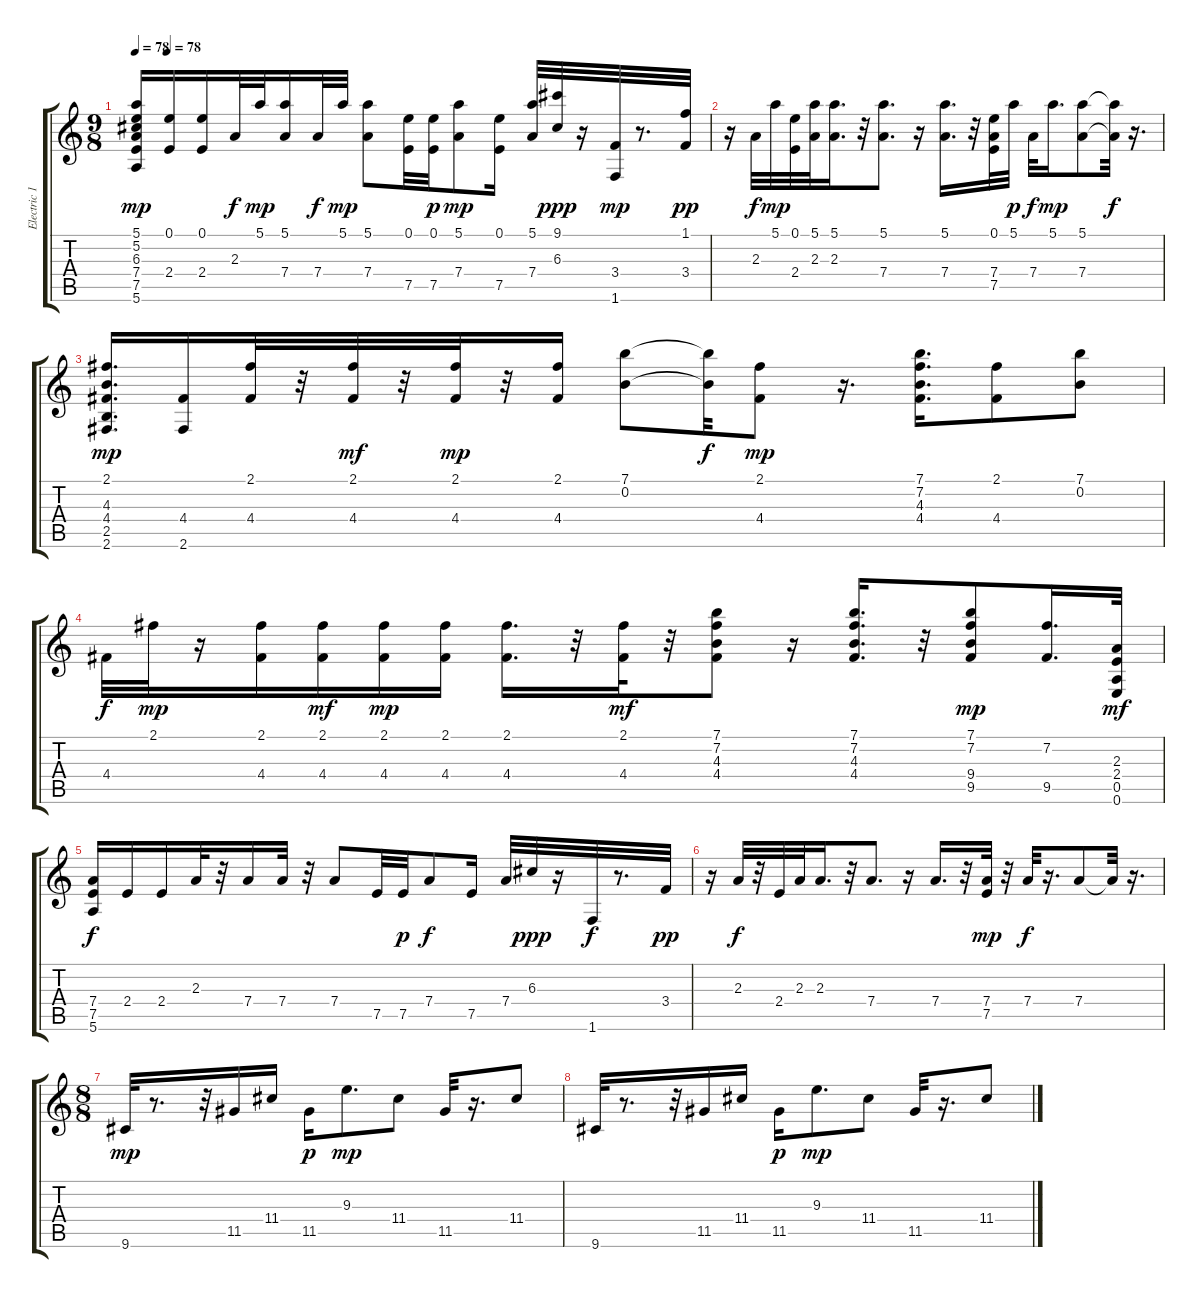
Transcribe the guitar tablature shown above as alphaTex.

\track ("Electric 12 string" "Electric 1") {instrument electricguitarclean}
\staff {score tabs}
\tuning (E4 B3 G3 D3 A2 E2) {hide}
\ts (9 8)
\tempo 78
\tempo (78 0.05555555555555555)
\clef g2
\ks c
(5.1 5.2 6.3 7.4 7.5 5.6).16{dy mp} (0.1 2.4).16 (0.1 2.4).16 2.3.32{dy f} 5.1.32{dy mp} (5.1 7.4).16 7.4.32{dy f} 5.1.32{dy mp} (5.1 7.4).8 (0.1 7.5).32 (0.1 7.5).32{dy p} (5.1 7.4).8{dy mp} (0.1 7.5).16 (5.1 7.4).32 (9.1 6.3).32{dy ppp} r.16 (3.4 1.6).32{dy mp} r.8{d} (1.1 3.4).32{dy pp} |
r.16 2.3.32{dy f} 5.1.32{dy mp} (0.1 2.4).32 (5.1 2.3).32 (5.1 2.3).16{d} r.32 (5.1 7.4).8{d} r.16 (5.1 7.4).16{d} r.32 (0.1 7.4 7.5).32 5.1.32{dy p} 7.4.32{dy f} 5.1.16{d dy mp} (5.1 7.4).8 (5.1{t} 7.4{t}).32{dy f} r.16{d} |
(2.1 4.3 4.4 2.5 2.6).16{d dy mp balance 4} (4.4 2.6).16 (2.1 4.4).32 r.32 (2.1 4.4).32{dy mf} r.32 (2.1 4.4).32{dy mp} r.32 (2.1 4.4).16 (7.1 0.2).8 (7.1{t} 0.2{t}).32{dy f} (2.1 4.4).8{dy mp} r.16{d} (7.1 7.2 4.3 4.4).16{d} (2.1 4.4).8 (7.1 0.2).8 |
4.4.32{dy f} 2.1.32{dy mp} r.16 (2.1 4.4).16 (2.1 4.4).16{dy mf} (2.1 4.4).16{dy mp} (2.1 4.4).16 (2.1 4.4).16{d} r.32 (2.1 4.4).32{dy mf} r.32 (7.1 7.2 4.3 4.4).8 r.16 (7.1 7.2 4.3 4.4).16{d} r.32 (7.1 7.2 9.4 9.5).8{dy mp} (7.2 9.5).16{d} (2.3 2.4 0.5 0.6).32{dy mf} |
(7.4 7.5 5.6).16{dy f} 2.4.16 2.4.16 2.3.32 r.32 7.4.16 7.4.32 r.32 7.4.8 7.5.32 7.5.32{dy p} 7.4.8{dy f} 7.5.16 7.4.32 6.3.32{dy ppp} r.16 1.6.32{dy f} r.8{d} 3.4.32{dy pp} |
r.16 2.3.32{dy f} r.32 2.4.32 2.3.32 2.3.16{d} r.32 7.4.8{d} r.16 7.4.16{d} r.32 (7.4 7.5).32{dy mp} r.32 7.4.32{dy f} r.16{d} 7.4.8 7.4{t}.32 r.16{d} |
\ts (8 8)
9.6.32{dy mp} r.8{d} r.32 11.5.16 11.4.16 11.5.16{dy p} 9.3.8{d dy mp} 11.4.8 11.5.32 r.16{d} 11.4.8 |
9.6.32 r.8{d} r.32 11.5.16 11.4.16 11.5.16{dy p} 9.3.8{d dy mp} 11.4.8 11.5.32 r.16{d} 11.4.8
